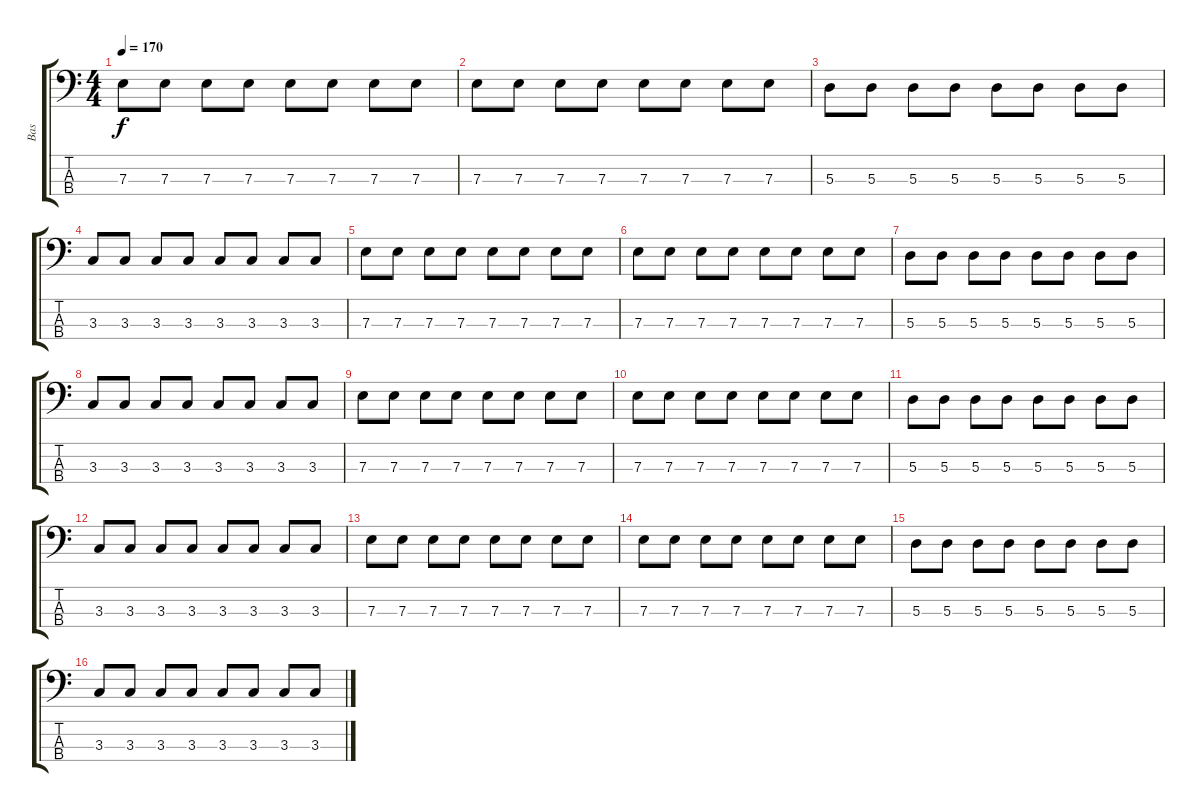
\track ("Bas" "Bas") {instrument electricbasspick}
\staff {score tabs}
\tuning (G2 D2 A1 E1) {hide}
\ts (4 4)
\tempo 170
\clef f4
\ks c
7.3.8{dy f} 7.3.8 7.3.8 7.3.8 7.3.8 7.3.8 7.3.8 7.3.8 |
7.3.8 7.3.8 7.3.8 7.3.8 7.3.8 7.3.8 7.3.8 7.3.8 |
5.3.8 5.3.8 5.3.8 5.3.8 5.3.8 5.3.8 5.3.8 5.3.8 |
3.3.8 3.3.8 3.3.8 3.3.8 3.3.8 3.3.8 3.3.8 3.3.8 |
7.3.8 7.3.8 7.3.8 7.3.8 7.3.8 7.3.8 7.3.8 7.3.8 |
7.3.8 7.3.8 7.3.8 7.3.8 7.3.8 7.3.8 7.3.8 7.3.8 |
5.3.8 5.3.8 5.3.8 5.3.8 5.3.8 5.3.8 5.3.8 5.3.8 |
3.3.8 3.3.8 3.3.8 3.3.8 3.3.8 3.3.8 3.3.8 3.3.8 |
7.3.8 7.3.8 7.3.8 7.3.8 7.3.8 7.3.8 7.3.8 7.3.8 |
7.3.8 7.3.8 7.3.8 7.3.8 7.3.8 7.3.8 7.3.8 7.3.8 |
5.3.8 5.3.8 5.3.8 5.3.8 5.3.8 5.3.8 5.3.8 5.3.8 |
3.3.8 3.3.8 3.3.8 3.3.8 3.3.8 3.3.8 3.3.8 3.3.8 |
7.3.8 7.3.8 7.3.8 7.3.8 7.3.8 7.3.8 7.3.8 7.3.8 |
7.3.8 7.3.8 7.3.8 7.3.8 7.3.8 7.3.8 7.3.8 7.3.8 |
5.3.8 5.3.8 5.3.8 5.3.8 5.3.8 5.3.8 5.3.8 5.3.8 |
3.3.8 3.3.8 3.3.8 3.3.8 3.3.8 3.3.8 3.3.8 3.3.8
